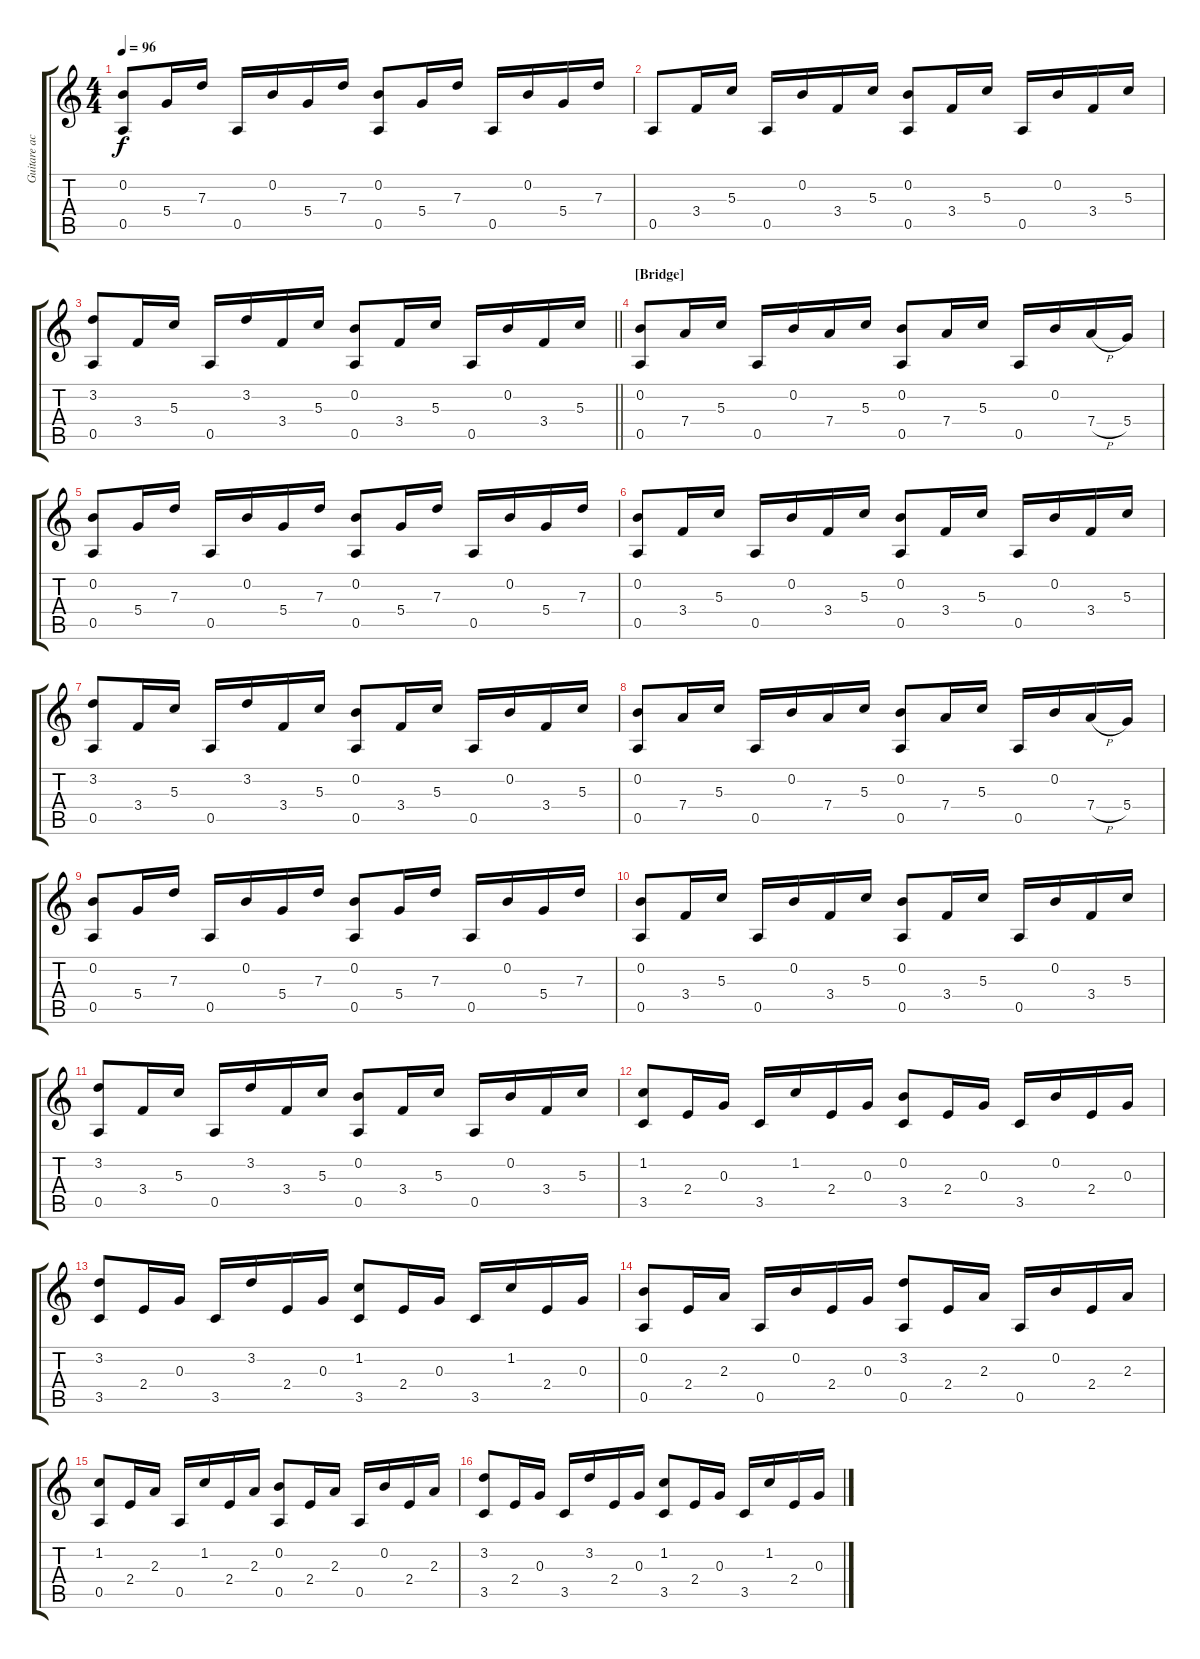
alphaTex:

\track ("Guitare accoustique" "Guitare ac") {instrument acousticguitarnylon}
\staff {score tabs}
\tuning (E4 B3 G3 D3 A2 E2) {hide}
\ts (4 4)
\tempo 96
\clef g2
\ks c
(0.2 0.5).8{dy f} 5.4.16 7.3.16 0.5.16 0.2.16 5.4.16 7.3.16 (0.2 0.5).8 5.4.16 7.3.16 0.5.16 0.2.16 5.4.16 7.3.16 |
0.5.8 3.4.16 5.3.16 0.5.16 0.2.16 3.4.16 5.3.16 (0.2 0.5).8 3.4.16 5.3.16 0.5.16 0.2.16 3.4.16 5.3.16 |
\barLineRight lightlight
(3.2 0.5).8 3.4.16 5.3.16 0.5.16 3.2.16 3.4.16 5.3.16 (0.2 0.5).8 3.4.16 5.3.16 0.5.16 0.2.16 3.4.16 5.3.16 |
\section ("" "[Bridge]")
(0.2 0.5).8 7.4.16 5.3.16 0.5.16 0.2.16 7.4.16 5.3.16 (0.2 0.5).8 7.4.16 5.3.16 0.5.16 0.2.16 7.4{h}.16 5.4.16 |
(0.2 0.5).8 5.4.16 7.3.16 0.5.16 0.2.16 5.4.16 7.3.16 (0.2 0.5).8 5.4.16 7.3.16 0.5.16 0.2.16 5.4.16 7.3.16 |
(0.2 0.5).8 3.4.16 5.3.16 0.5.16 0.2.16 3.4.16 5.3.16 (0.2 0.5).8 3.4.16 5.3.16 0.5.16 0.2.16 3.4.16 5.3.16 |
(3.2 0.5).8 3.4.16 5.3.16 0.5.16 3.2.16 3.4.16 5.3.16 (0.2 0.5).8 3.4.16 5.3.16 0.5.16 0.2.16 3.4.16 5.3.16 |
(0.2 0.5).8 7.4.16 5.3.16 0.5.16 0.2.16 7.4.16 5.3.16 (0.2 0.5).8 7.4.16 5.3.16 0.5.16 0.2.16 7.4{h}.16 5.4.16 |
(0.2 0.5).8 5.4.16 7.3.16 0.5.16 0.2.16 5.4.16 7.3.16 (0.2 0.5).8 5.4.16 7.3.16 0.5.16 0.2.16 5.4.16 7.3.16 |
(0.2 0.5).8 3.4.16 5.3.16 0.5.16 0.2.16 3.4.16 5.3.16 (0.2 0.5).8 3.4.16 5.3.16 0.5.16 0.2.16 3.4.16 5.3.16 |
(3.2 0.5).8 3.4.16 5.3.16 0.5.16 3.2.16 3.4.16 5.3.16 (0.2 0.5).8 3.4.16 5.3.16 0.5.16 0.2.16 3.4.16 5.3.16 |
(1.2 3.5).8 2.4.16 0.3.16 3.5.16 1.2.16 2.4.16 0.3.16 (0.2 3.5).8 2.4.16 0.3.16 3.5.16 0.2.16 2.4.16 0.3.16 |
(3.2 3.5).8 2.4.16 0.3.16 3.5.16 3.2.16 2.4.16 0.3.16 (1.2 3.5).8 2.4.16 0.3.16 3.5.16 1.2.16 2.4.16 0.3.16 |
(0.2 0.5).8 2.4.16 2.3.16 0.5.16 0.2.16 2.4.16 0.3.16 (3.2 0.5).8 2.4.16 2.3.16 0.5.16 0.2.16 2.4.16 2.3.16 |
(1.2 0.5).8 2.4.16 2.3.16 0.5.16 1.2.16 2.4.16 2.3.16 (0.2 0.5).8 2.4.16 2.3.16 0.5.16 0.2.16 2.4.16 2.3.16 |
(3.2 3.5).8 2.4.16 0.3.16 3.5.16 3.2.16 2.4.16 0.3.16 (1.2 3.5).8 2.4.16 0.3.16 3.5.16 1.2.16 2.4.16 0.3.16
